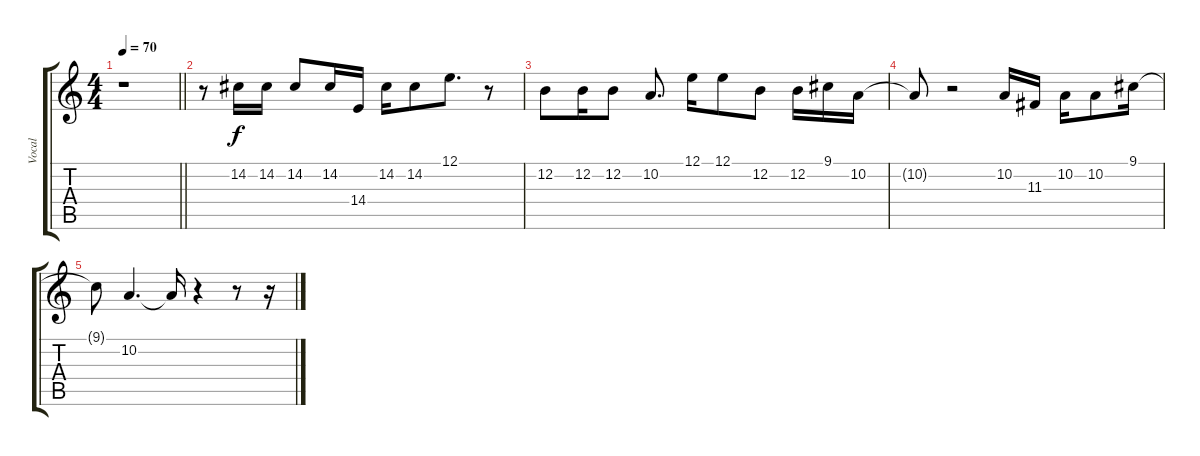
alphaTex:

\track ("Vocal" "Vocal") {instrument panflute}
\staff {score tabs}
\tuning (E4 B3 G3 D3 A2 E2) {hide}
\ts (4 4)
\tempo 70
\clef g2
\barLineRight lightlight
\ks c
r.1{dy f} |
r.8 14.2.16 14.2.16 14.2.8 14.2.16 14.4.16 14.2.16 14.2.8 12.1.8{d} r.8 |
12.2.8 12.2.16 12.2.8 10.2.8{d} 12.1.16 12.1.8 12.2.8 12.2.16 9.1.16 10.2.16 |
10.2{t}.8 r.2 10.2.16 11.3.16 10.2.16 10.2.8 9.1.16 |
9.1{t}.8 10.2.4{d} 10.2{t}.16 r.4 r.8 r.16
